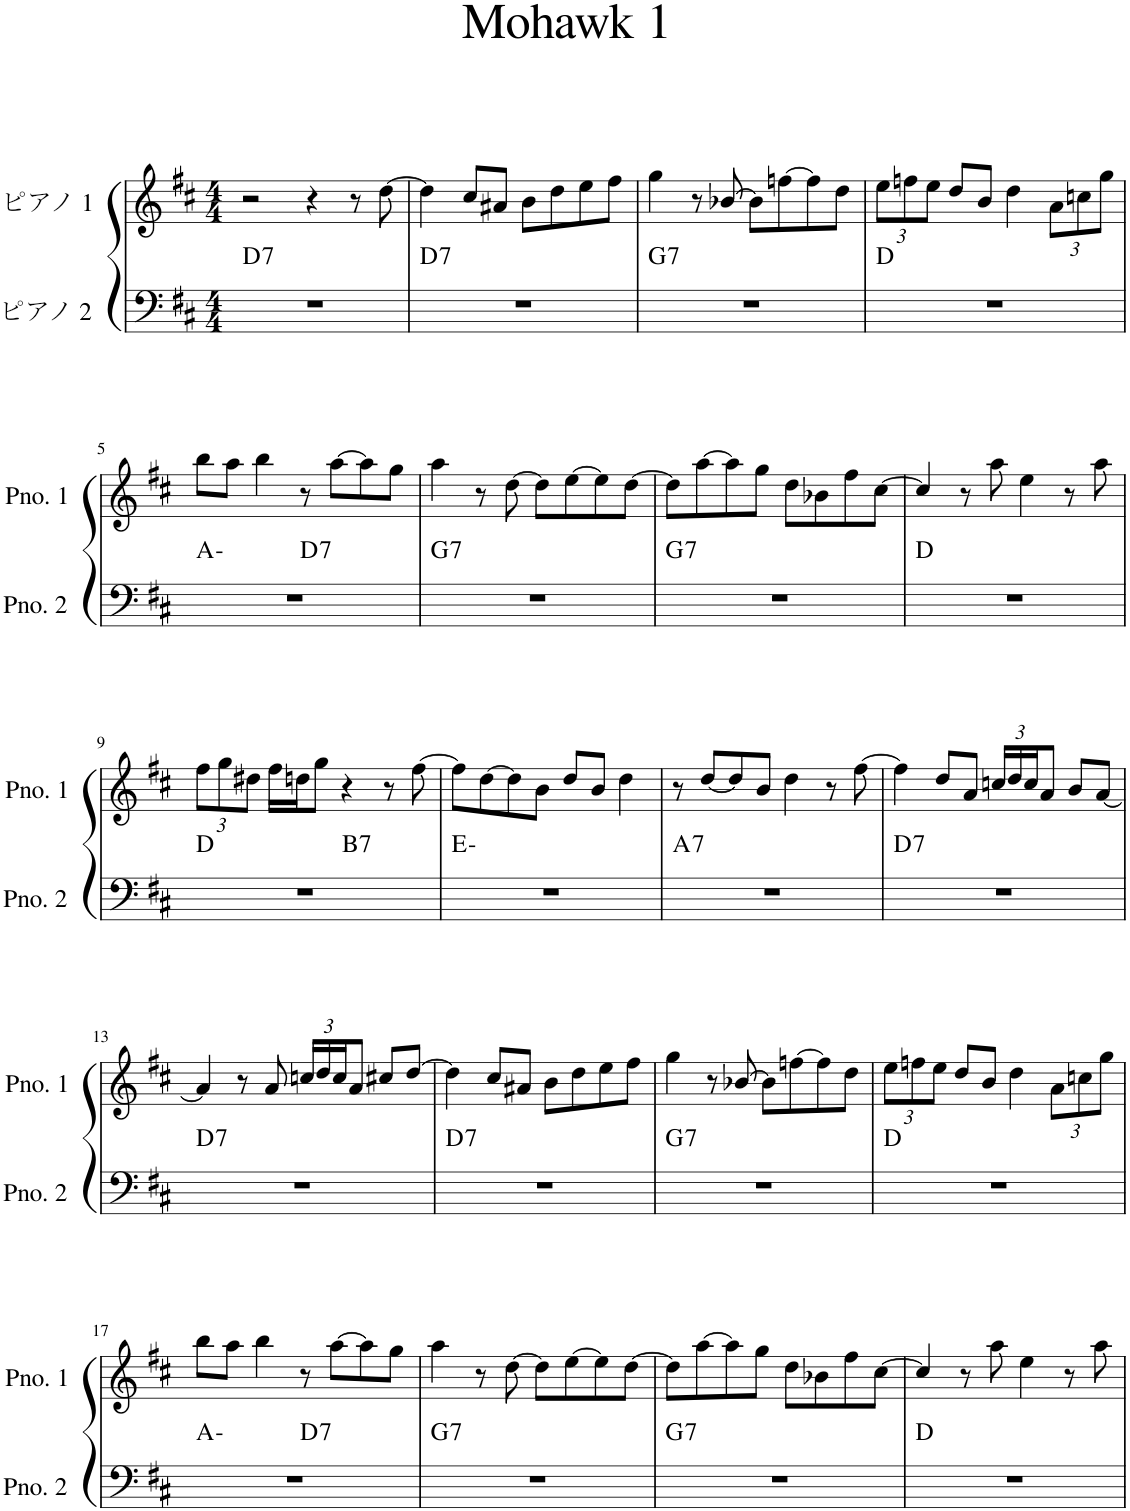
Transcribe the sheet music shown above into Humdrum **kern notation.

**kern	**harte	**kern
*part2	*part2	*part1
*staff2	*	*staff1
*I"ピアノ 2	*	*I"ピアノ 1
*clefF4	*	*clefG2
*k[f#c#]	*	*k[f#c#]
*M4/4	*	*M4/4
=1	=1	=1
!	!LO:H:kt=7	!
1r	D:7	2r
.	.	4r
.	.	8r
.	.	[8dd\
=2	=2	=2
!	!LO:H:kt=7	!
1r	D:7	4dd\]
.	.	8cc#/L
.	.	8a#X/J
.	.	8b\L
.	.	8dd\
.	.	8ee\
.	.	8ff#\J
=3	=3	=3
!	!LO:H:kt=7	!
1r	G:7	4gg\
.	.	8r
.	.	[8b-X/
.	.	8b-\L]
.	.	[8ffn\
.	.	8ff\]
.	.	8dd\J
=4	=4	=4
*	*	*Xbrackettup
1r	D:maj	12ee\L
.	.	12ffn\
.	.	12ee\J
.	.	8dd/L
.	.	8b/J
.	.	4dd\
.	.	12a\L
.	.	12ccn\
.	.	12gg\J
!!LO:LB:g=z
=5	=5	=5
*^	*	*
1r	2ryy	A:min	8bb\L
.	.	.	8aa\J
.	.	.	4bb\
!	!	!LO:H:kt=7	!
.	2ryy	D:7	8r
.	.	.	[8aa\L
.	.	.	8aa\]
.	.	.	8gg\J
=6	=6	=6	=6
!	!	!LO:H:kt=7	!
*v	*v	*	*
1r	G:7	4aa\
.	.	8r
.	.	[8dd\
.	.	8dd\L]
.	.	[8ee\
.	.	8ee\]
.	.	[8dd\J
=7	=7	=7
!	!LO:H:kt=7	!
1r	G:7	8dd\L]
.	.	[8aa\
.	.	8aa\]
.	.	8gg\J
.	.	8dd\L
.	.	8b-X\
.	.	8ff#\
.	.	[8cc#\J
=8	=8	=8
1r	D:maj	4cc#/]
.	.	8r
.	.	8aa\
.	.	4ee\
.	.	8r
.	.	8aa\
!!LO:LB:g=z
=9	=9	=9
*^	*	*
1r	2ryy	D:maj	12ff#\L
.	.	.	12gg\
.	.	.	12dd#X\J
.	.	.	16ff#\LL
.	.	.	16ddn\J
.	.	.	8gg\J
!	!	!LO:H:kt=7	!
.	2ryy	B:7	4r
.	.	.	8r
.	.	.	[8ff#\
*v	*v	*	*
=10	=10	=10
1r	E:min	8ff#\L]
.	.	[8dd\
.	.	8dd\]
.	.	8b\J
.	.	8dd/L
.	.	8b/J
.	.	4dd\
=11	=11	=11
!	!LO:H:kt=7	!
1r	A:7	8r
.	.	[8dd/L
.	.	8dd/]
.	.	8b/J
.	.	4dd\
.	.	8r
.	.	[8ff#\
=12	=12	=12
!	!LO:H:kt=7	!
1r	D:7	4ff#\]
.	.	8dd/L
.	.	8a/J
.	.	24ccn/LL
.	.	24dd/
.	.	24cc/J
.	.	8a/J
.	.	8b/L
.	.	[8a/J
!!LO:LB:g=z
=13	=13	=13
!	!LO:H:kt=7	!
1r	D:7	4a/]
.	.	8r
.	.	8a/
.	.	24ccn/LL
.	.	24dd/
.	.	24cc/J
.	.	8a/J
.	.	8cc#X/L
.	.	[8dd/J
=14	=14	=14
!	!LO:H:kt=7	!
1r	D:7	4dd\]
.	.	8cc#/L
.	.	8a#X/J
.	.	8b\L
.	.	8dd\
.	.	8ee\
.	.	8ff#\J
=15	=15	=15
!	!LO:H:kt=7	!
1r	G:7	4gg\
.	.	8r
.	.	[8b-X/
.	.	8b-\L]
.	.	[8ffn\
.	.	8ff\]
.	.	8dd\J
=16	=16	=16
1r	D:maj	12ee\L
.	.	12ffn\
.	.	12ee\J
.	.	8dd/L
.	.	8b/J
.	.	4dd\
.	.	12a\L
.	.	12ccn\
.	.	12gg\J
!!LO:LB:g=z
=17	=17	=17
*^	*	*
1r	2ryy	A:min	8bb\L
.	.	.	8aa\J
.	.	.	4bb\
!	!	!LO:H:kt=7	!
.	2ryy	D:7	8r
.	.	.	[8aa\L
.	.	.	8aa\]
.	.	.	8gg\J
=18	=18	=18	=18
!	!	!LO:H:kt=7	!
*v	*v	*	*
1r	G:7	4aa\
.	.	8r
.	.	[8dd\
.	.	8dd\L]
.	.	[8ee\
.	.	8ee\]
.	.	[8dd\J
=19	=19	=19
!	!LO:H:kt=7	!
1r	G:7	8dd\L]
.	.	[8aa\
.	.	8aa\]
.	.	8gg\J
.	.	8dd\L
.	.	8b-X\
.	.	8ff#\
.	.	[8cc#\J
=20	=20	=20
1r	D:maj	4cc#/]
.	.	8r
.	.	8aa\
.	.	4ee\
.	.	8r
.	.	8aa\
=	=	=
*-	*-	*-
